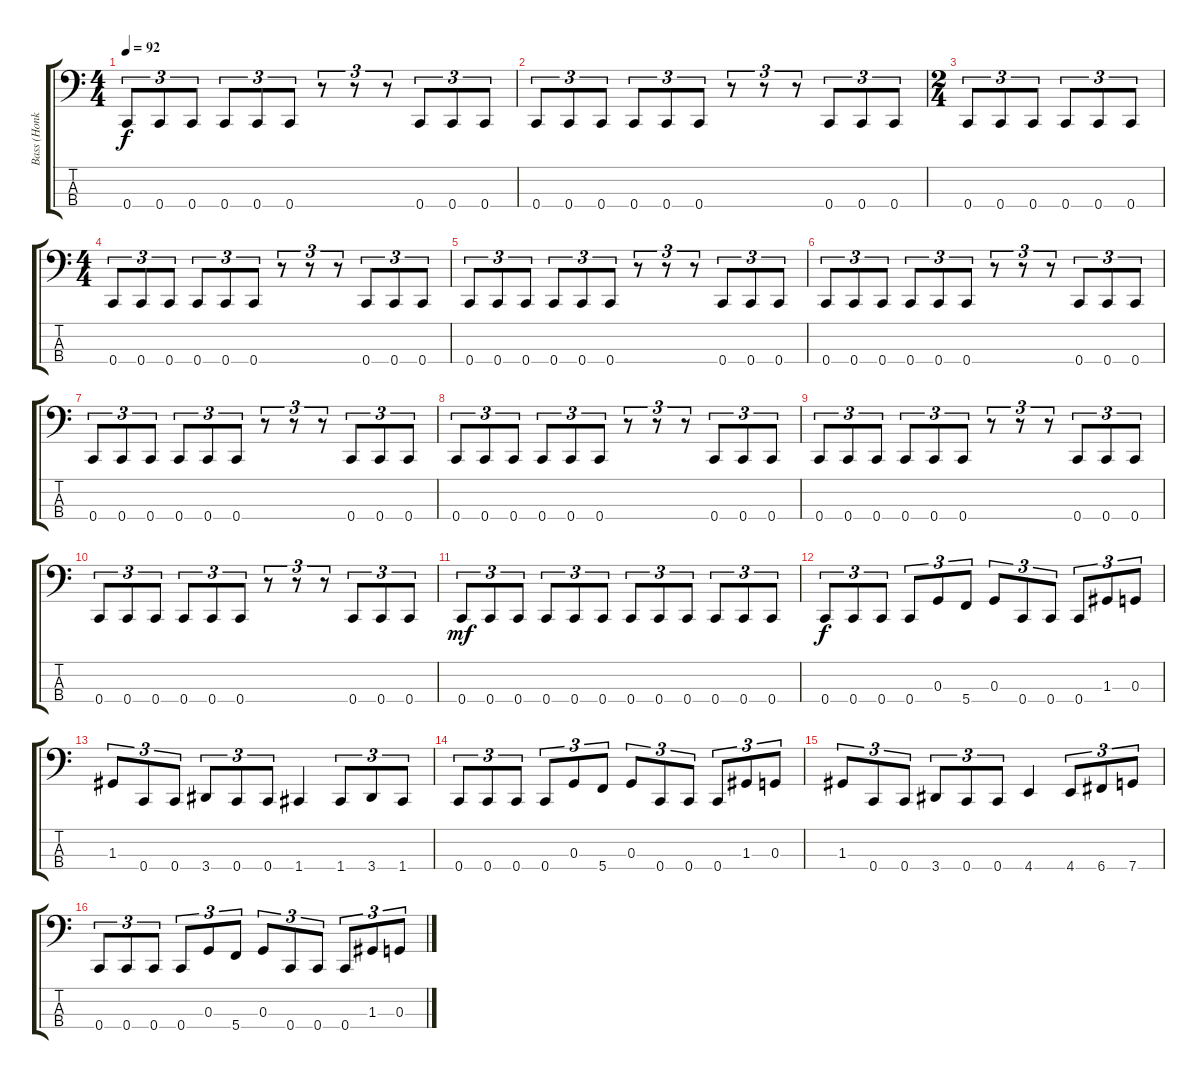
\track ("Bass (Honkonen)" "Bass (Honk") {instrument electricbasspick}
\staff {score tabs}
\tuning (F2 C2 G1 C1) {hide}
\ts (4 4)
\tempo 92
\clef f4
\ks c
0.4.8{tu (3 2) dy f} 0.4.8{tu (3 2)} 0.4.8{tu (3 2)} 0.4.8{tu (3 2)} 0.4.8{tu (3 2)} 0.4.8{tu (3 2)} r.8{tu (3 2)} r.8{tu (3 2)} r.8{tu (3 2)} 0.4.8{tu (3 2)} 0.4.8{tu (3 2)} 0.4.8{tu (3 2)} |
0.4.8{tu (3 2)} 0.4.8{tu (3 2)} 0.4.8{tu (3 2)} 0.4.8{tu (3 2)} 0.4.8{tu (3 2)} 0.4.8{tu (3 2)} r.8{tu (3 2)} r.8{tu (3 2)} r.8{tu (3 2)} 0.4.8{tu (3 2)} 0.4.8{tu (3 2)} 0.4.8{tu (3 2)} |
\ts (2 4)
0.4.8{tu (3 2)} 0.4.8{tu (3 2)} 0.4.8{tu (3 2)} 0.4.8{tu (3 2)} 0.4.8{tu (3 2)} 0.4.8{tu (3 2)} |
\ts (4 4)
0.4.8{tu (3 2)} 0.4.8{tu (3 2)} 0.4.8{tu (3 2)} 0.4.8{tu (3 2)} 0.4.8{tu (3 2)} 0.4.8{tu (3 2)} r.8{tu (3 2)} r.8{tu (3 2)} r.8{tu (3 2)} 0.4.8{tu (3 2)} 0.4.8{tu (3 2)} 0.4.8{tu (3 2)} |
0.4.8{tu (3 2)} 0.4.8{tu (3 2)} 0.4.8{tu (3 2)} 0.4.8{tu (3 2)} 0.4.8{tu (3 2)} 0.4.8{tu (3 2)} r.8{tu (3 2)} r.8{tu (3 2)} r.8{tu (3 2)} 0.4.8{tu (3 2)} 0.4.8{tu (3 2)} 0.4.8{tu (3 2)} |
0.4.8{tu (3 2)} 0.4.8{tu (3 2)} 0.4.8{tu (3 2)} 0.4.8{tu (3 2)} 0.4.8{tu (3 2)} 0.4.8{tu (3 2)} r.8{tu (3 2)} r.8{tu (3 2)} r.8{tu (3 2)} 0.4.8{tu (3 2)} 0.4.8{tu (3 2)} 0.4.8{tu (3 2)} |
0.4.8{tu (3 2)} 0.4.8{tu (3 2)} 0.4.8{tu (3 2)} 0.4.8{tu (3 2)} 0.4.8{tu (3 2)} 0.4.8{tu (3 2)} r.8{tu (3 2)} r.8{tu (3 2)} r.8{tu (3 2)} 0.4.8{tu (3 2)} 0.4.8{tu (3 2)} 0.4.8{tu (3 2)} |
0.4.8{tu (3 2)} 0.4.8{tu (3 2)} 0.4.8{tu (3 2)} 0.4.8{tu (3 2)} 0.4.8{tu (3 2)} 0.4.8{tu (3 2)} r.8{tu (3 2)} r.8{tu (3 2)} r.8{tu (3 2)} 0.4.8{tu (3 2)} 0.4.8{tu (3 2)} 0.4.8{tu (3 2)} |
0.4.8{tu (3 2)} 0.4.8{tu (3 2)} 0.4.8{tu (3 2)} 0.4.8{tu (3 2)} 0.4.8{tu (3 2)} 0.4.8{tu (3 2)} r.8{tu (3 2)} r.8{tu (3 2)} r.8{tu (3 2)} 0.4.8{tu (3 2)} 0.4.8{tu (3 2)} 0.4.8{tu (3 2)} |
0.4.8{tu (3 2)} 0.4.8{tu (3 2)} 0.4.8{tu (3 2)} 0.4.8{tu (3 2)} 0.4.8{tu (3 2)} 0.4.8{tu (3 2)} r.8{tu (3 2)} r.8{tu (3 2)} r.8{tu (3 2)} 0.4.8{tu (3 2)} 0.4.8{tu (3 2)} 0.4.8{tu (3 2)} |
0.4.8{tu (3 2) dy mf} 0.4.8{tu (3 2)} 0.4.8{tu (3 2)} 0.4.8{tu (3 2)} 0.4.8{tu (3 2)} 0.4.8{tu (3 2)} 0.4.8{tu (3 2)} 0.4.8{tu (3 2)} 0.4.8{tu (3 2)} 0.4.8{tu (3 2)} 0.4.8{tu (3 2)} 0.4.8{tu (3 2)} |
0.4.8{tu (3 2) dy f} 0.4.8{tu (3 2)} 0.4.8{tu (3 2)} 0.4.8{tu (3 2)} 0.3.8{tu (3 2)} 5.4.8{tu (3 2)} 0.3.8{tu (3 2)} 0.4.8{tu (3 2)} 0.4.8{tu (3 2)} 0.4.8{tu (3 2)} 1.3.8{tu (3 2)} 0.3.8{tu (3 2)} |
1.3.8{tu (3 2)} 0.4.8{tu (3 2)} 0.4.8{tu (3 2)} 3.4.8{tu (3 2)} 0.4.8{tu (3 2)} 0.4.8{tu (3 2)} 1.4.4 1.4.8{tu (3 2)} 3.4.8{tu (3 2)} 1.4.8{tu (3 2)} |
0.4.8{tu (3 2)} 0.4.8{tu (3 2)} 0.4.8{tu (3 2)} 0.4.8{tu (3 2)} 0.3.8{tu (3 2)} 5.4.8{tu (3 2)} 0.3.8{tu (3 2)} 0.4.8{tu (3 2)} 0.4.8{tu (3 2)} 0.4.8{tu (3 2)} 1.3.8{tu (3 2)} 0.3.8{tu (3 2)} |
1.3.8{tu (3 2)} 0.4.8{tu (3 2)} 0.4.8{tu (3 2)} 3.4.8{tu (3 2)} 0.4.8{tu (3 2)} 0.4.8{tu (3 2)} 4.4.4 4.4.8{tu (3 2)} 6.4.8{tu (3 2)} 7.4.8{tu (3 2)} |
0.4.8{tu (3 2)} 0.4.8{tu (3 2)} 0.4.8{tu (3 2)} 0.4.8{tu (3 2)} 0.3.8{tu (3 2)} 5.4.8{tu (3 2)} 0.3.8{tu (3 2)} 0.4.8{tu (3 2)} 0.4.8{tu (3 2)} 0.4.8{tu (3 2)} 1.3.8{tu (3 2)} 0.3.8{tu (3 2)}
